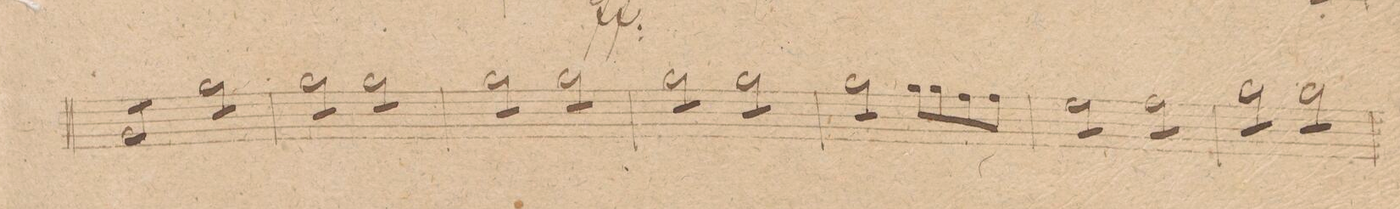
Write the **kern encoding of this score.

**kern	**dynam
*I"Baſso.	*
*clefF4	*
*k[f#c#g#]	*
*met(c|)	*
*M2/2	*
8BB/L	.
8BB/	.
8BB/	.
8BB/J	.
8B\L	.
8B\	.
8B\	.
8B\J	.
=110	=110
8B\L	.
8B\	.
8B\	.
8B\J	.
8B\L	.
8B\	.
8B\	.
8B\J	.
=111	=111
8B\L	.
8B\	.
8B\	.
8B\J	.
8B\L	.
8B\	.
8B\	.
8B\J	.
=112	=112
8B\L	.
8B\	.
8B\	.
8B\J	.
8B\L	.
8B\	.
8B\	.
8B\J	.
=113	=113
8B\L	.
8B\	.
8B\	.
8B\J	.
*Xtremolo	*
8B\L	.
8B\	.
8A\	.
8A\J	.
=114	=114
*tremolo	*
8G#\L	.
8G#\	.
8G#\	.
8G#\J	.
8A\L	.
8A\	.
8A\	.
8A\J	.
=115	=115
8B\L	.
8B\	.
8B\	.
8B\J	.
8B\L	.
8B\	.
8B\	.
8B\J	.
=116	=116
*-	*-
